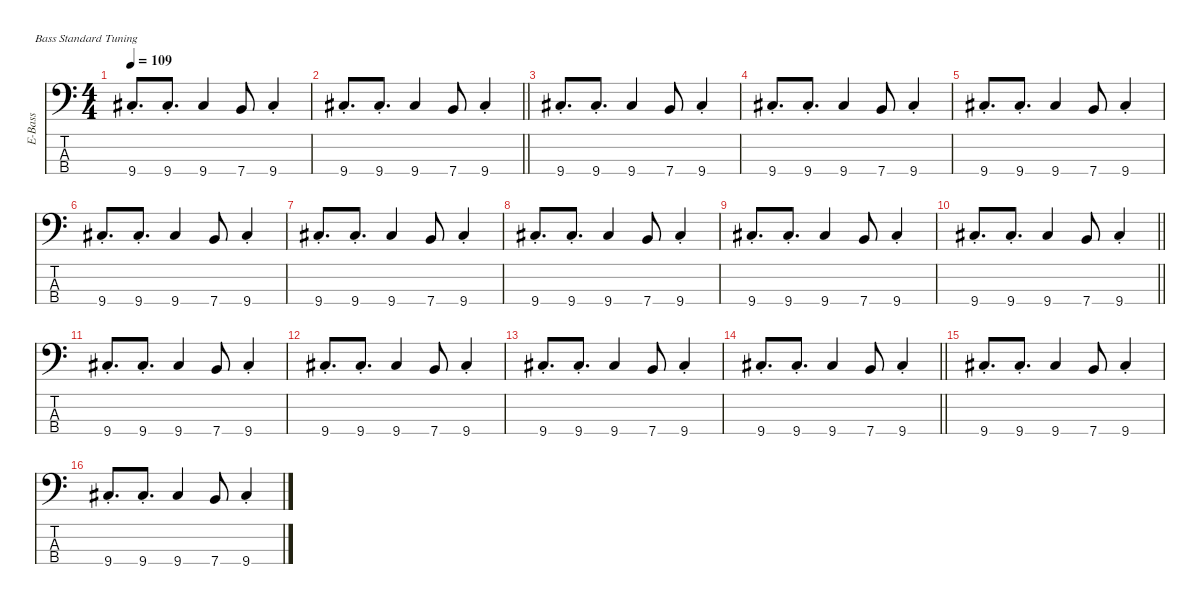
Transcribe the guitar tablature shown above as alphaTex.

\defaultSystemsLayout 4
\hideDynamics
\bracketExtendMode nobrackets
\otherSystemsTrackNameOrientation horizontal
\track ("Bass" "E-Bass") {instrument electricbassfinger}
\staff {score tabs}
\tuning (G2 D2 A1 E1)
\ts (4 4)
\tempo 109
\clef f4
\ks c
9.4{st acc #}.8{d dy ff beam Up} 9.4{st acc #}.8{d beam Up} 9.4{acc #}.4{beam Up} 7.4.8{beam Up} 9.4{st acc #}.4{beam Up} |
\barLineRight lightlight
9.4{st acc #}.8{d beam Up} 9.4{st acc #}.8{d beam Up} 9.4{acc #}.4{beam Up} 7.4.8{beam Up} 9.4{st acc #}.4{beam Up} |
9.4{st acc #}.8{d beam Up} 9.4{st acc #}.8{d beam Up} 9.4{acc #}.4{beam Up} 7.4.8{beam Up} 9.4{st acc #}.4{beam Up} |
9.4{st acc #}.8{d beam Up} 9.4{st acc #}.8{d beam Up} 9.4{acc #}.4{beam Up} 7.4.8{beam Up} 9.4{st acc #}.4{beam Up} |
9.4{st acc #}.8{d beam Up} 9.4{st acc #}.8{d beam Up} 9.4{acc #}.4{beam Up} 7.4.8{beam Up} 9.4{st acc #}.4{beam Up} |
9.4{st acc #}.8{d beam Up} 9.4{st acc #}.8{d beam Up} 9.4{acc #}.4{beam Up} 7.4.8{beam Up} 9.4{st acc #}.4{beam Up} |
9.4{st acc #}.8{d beam Up} 9.4{st acc #}.8{d beam Up} 9.4{acc #}.4{beam Up} 7.4.8{beam Up} 9.4{st acc #}.4{beam Up} |
9.4{st acc #}.8{d beam Up} 9.4{st acc #}.8{d beam Up} 9.4{acc #}.4{beam Up} 7.4.8{beam Up} 9.4{st acc #}.4{beam Up} |
9.4{st acc #}.8{d beam Up} 9.4{st acc #}.8{d beam Up} 9.4{acc #}.4{beam Up} 7.4.8{beam Up} 9.4{st acc #}.4{beam Up} |
\barLineRight lightlight
9.4{st acc #}.8{d beam Up} 9.4{st acc #}.8{d beam Up} 9.4{acc #}.4{beam Up} 7.4.8{beam Up} 9.4{st acc #}.4{beam Up} |
9.4{st acc #}.8{d beam Up} 9.4{st acc #}.8{d beam Up} 9.4{acc #}.4{beam Up} 7.4.8{beam Up} 9.4{st acc #}.4{beam Up} |
9.4{st acc #}.8{d beam Up} 9.4{st acc #}.8{d beam Up} 9.4{acc #}.4{beam Up} 7.4.8{beam Up} 9.4{st acc #}.4{beam Up} |
9.4{st acc #}.8{d beam Up} 9.4{st acc #}.8{d beam Up} 9.4{acc #}.4{beam Up} 7.4.8{beam Up} 9.4{st acc #}.4{beam Up} |
\barLineRight lightlight
9.4{st acc #}.8{d beam Up} 9.4{st acc #}.8{d beam Up} 9.4{acc #}.4{beam Up} 7.4.8{beam Up} 9.4{st acc #}.4{beam Up} |
9.4{st acc #}.8{d beam Up} 9.4{st acc #}.8{d beam Up} 9.4{acc #}.4{beam Up} 7.4.8{beam Up} 9.4{st acc #}.4{beam Up} |
9.4{st acc #}.8{d beam Up} 9.4{st acc #}.8{d beam Up} 9.4{acc #}.4{beam Up} 7.4.8{beam Up} 9.4{st acc #}.4{beam Up}
